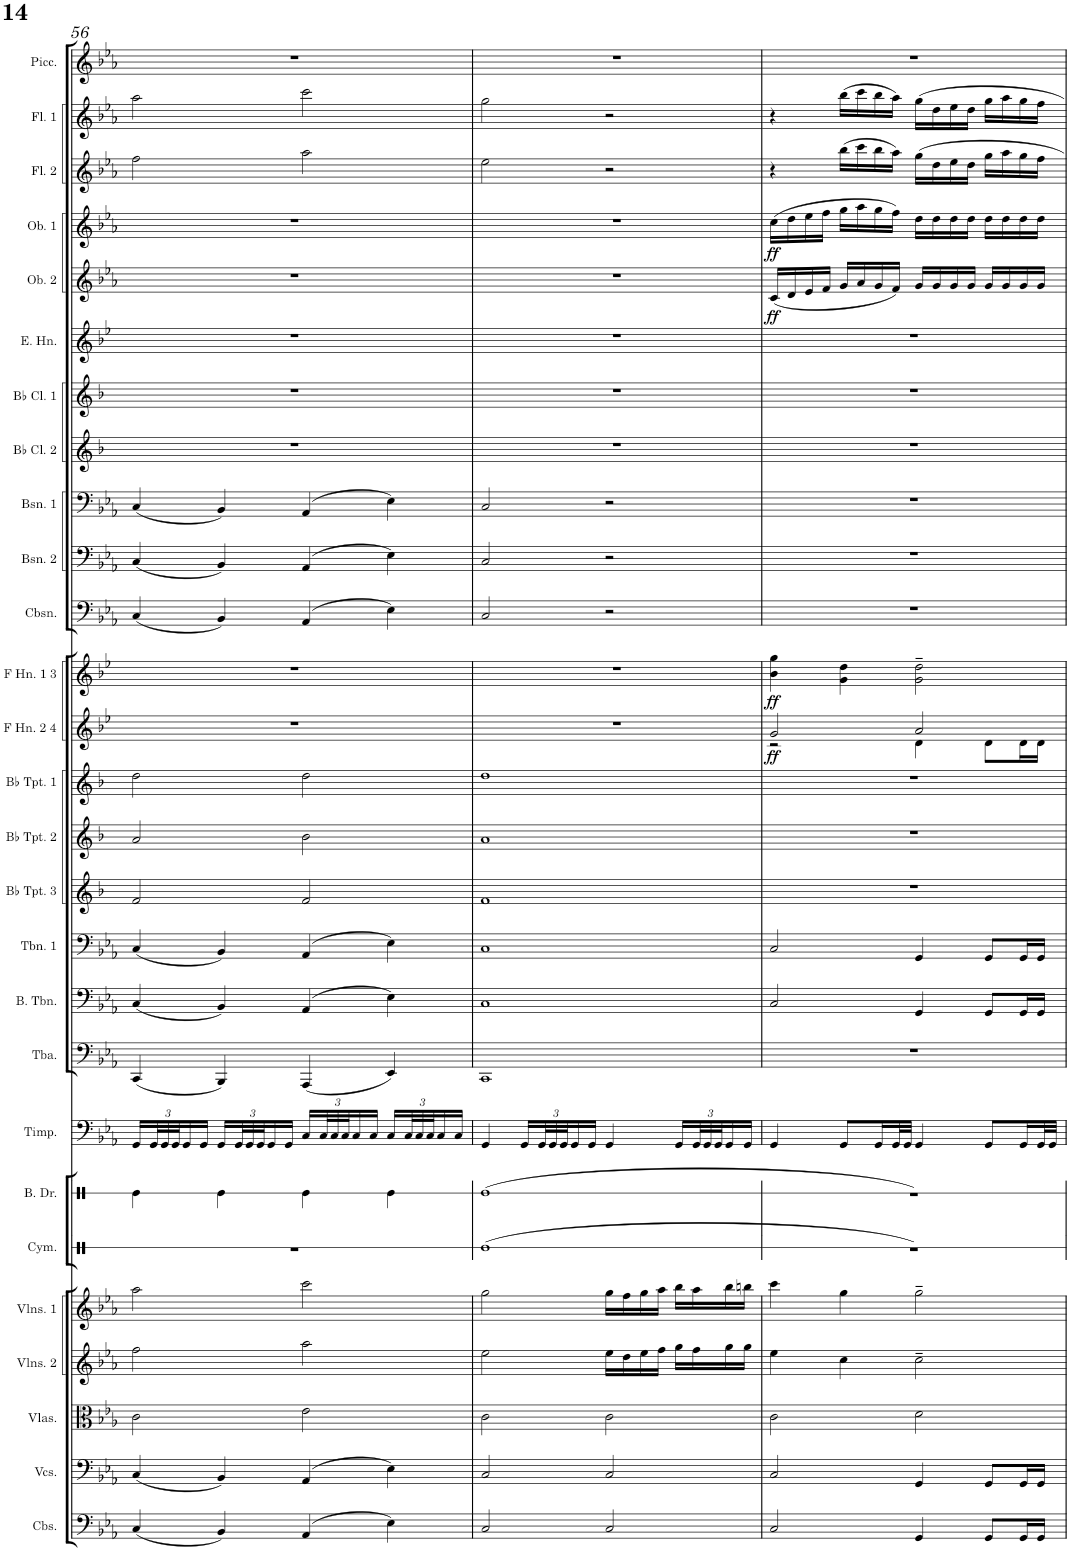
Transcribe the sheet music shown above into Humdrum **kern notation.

**kern	**kern	**kern	**kern	**kern	**kern	**kern	**kern	**kern	**kern	**kern	**kern	**kern	**kern	**dynam	**kern	**dynam	**kern	**kern	**kern	**kern	**kern	**kern	**kern	**dynam	**kern	**dynam	**kern	**kern	**kern
*part26	*part25	*part24	*part23	*part22	*part21	*part20	*part19	*part18	*part17	*part16	*part15	*part14	*part13	*part13	*part12	*part12	*part11	*part10	*part9	*part8	*part7	*part6	*part5	*part5	*part4	*part4	*part3	*part2	*part1
*staff26	*staff25	*staff24	*staff23	*staff22	*staff21	*staff20	*staff19	*staff18	*staff17	*staff16	*staff15	*staff14	*staff13	*staff13	*staff12	*staff12	*staff11	*staff10	*staff9	*staff8	*staff7	*staff6	*staff5	*staff5	*staff4	*staff4	*staff3	*staff2	*staff1
*I"Contrabasses	*I"Violoncellos	*I"Violas	*I"Violins 2	*I"Violins 1	*I"Bass Drum	*I"Timpani	*I"Tuba	*I"Bass Trombone	*I"Trombone 1	*I"Bb Trumpet 3	*I"Bb Trumpet 2	*I"Bb Trumpet 1	*I"F Horn 2 &amp; 4	*	*I"F Horn 1 &amp; 3	*	*I"Contrabassoon	*I"Bassoon 2	*I"Bassoon 1	*I"Bb Clarinet 2	*I"Bb Clarinet 1	*I"English Horn	*I"Oboe 2	*	*I"Oboe 1	*	*I"Flute 2	*I"Flute 1	*I"Piccolo
*I'Cbs.	*I'Vcs.	*I'Vlas.	*I'Vlns. 2	*I'Vlns. 1	*I'B. Dr.	*I'Timp.	*I'Tba.	*I'B. Tbn.	*I'Tbn. 1	*I'Bb Tpt. 3	*I'Bb Tpt. 2	*I'Bb Tpt. 1	*I'F Hn. 2 4	*	*I'F Hn. 1 3	*	*I'Cbsn.	*I'Bsn. 2	*I'Bsn. 1	*I'Bb Cl. 2	*I'Bb Cl. 1	*I'E. Hn.	*I'Ob. 2	*	*I'Ob. 1	*	*I'Fl. 2	*I'Fl. 1	*I'Picc.
!!LO:PB:g=z
*clefF4	*clefF4	*clefC3	*clefG2	*clefG2	*clefX	*clefF4	*clefF4	*clefF4	*clefF4	*clefG2	*clefG2	*clefG2	*clefG2	*	*clefG2	*	*clefF4	*clefF4	*clefF4	*clefG2	*clefG2	*clefG2	*clefG2	*	*clefG2	*	*clefG2	*clefG2	*clefG2
*Trd7c12	*	*	*	*	*	*	*	*	*	*Trd1c2	*Trd1c2	*Trd1c2	*Trd4c7	*	*Trd4c7	*	*Trd7c12	*	*	*Trd1c2	*Trd1c2	*Trd4c7	*	*	*	*	*	*	*Trd-7c-12
*k[b-e-a-]	*k[b-e-a-]	*k[b-e-a-]	*k[b-e-a-]	*k[b-e-a-]	*k[f#]	*k[b-e-a-]	*k[b-e-a-]	*k[b-e-a-]	*k[b-e-a-]	*k[b-]	*k[b-]	*k[b-]	*k[b-e-]	*	*k[b-e-]	*	*k[b-e-a-]	*k[b-e-a-]	*k[b-e-a-]	*k[b-]	*k[b-]	*k[b-e-]	*k[b-e-a-]	*	*k[b-e-a-]	*	*k[b-e-a-]	*k[b-e-a-]	*k[b-e-a-]
*M4/4	*M4/4	*M4/4	*M4/4	*M4/4	*M4/4	*M4/4	*M4/4	*M4/4	*M4/4	*M4/4	*M4/4	*M4/4	*M4/4	*	*M4/4	*	*M4/4	*M4/4	*M4/4	*M4/4	*M4/4	*M4/4	*M4/4	*	*M4/4	*	*M4/4	*M4/4	*M4/4
=56	=56	=56	=56	=56	=56	=56	=56	=56	=56	=56	=56	=56	=56	=56	=56	=56	=56	=56	=56	=56	=56	=56	=56	=56	=56	=56	=56	=56	=56
(4C/	(4C/	2c\	2ff\	2aa-\	4Re\	16GG/LL	(4CC/	(4C/	(4C/	2f/	2a/	2dd\	1r	.	1r	.	(4C/	(4C/	(4C/	1r	1r	1r	1r	.	1r	.	2ff\	2aa-\	1r
*	*	*	*	*	*	*Xbrackettup	*	*	*	*	*	*	*	*	*	*	*	*	*	*	*	*	*	*	*	*	*	*	*
.	.	.	.	.	.	48GG/L	.	.	.	.	.	.	.	.	.	.	.	.	.	.	.	.	.	.	.	.	.	.	.
.	.	.	.	.	.	48GG/	.	.	.	.	.	.	.	.	.	.	.	.	.	.	.	.	.	.	.	.	.	.	.
.	.	.	.	.	.	48GG/J	.	.	.	.	.	.	.	.	.	.	.	.	.	.	.	.	.	.	.	.	.	.	.
.	.	.	.	.	.	16GG/	.	.	.	.	.	.	.	.	.	.	.	.	.	.	.	.	.	.	.	.	.	.	.
.	.	.	.	.	.	16GG/JJ	.	.	.	.	.	.	.	.	.	.	.	.	.	.	.	.	.	.	.	.	.	.	.
4BB-/)	4BB-/)	.	.	.	4Re\	16GG/LL	4BBB-/)	4BB-/)	4BB-/)	.	.	.	.	.	.	.	4BB-/)	4BB-/)	4BB-/)	.	.	.	.	.	.	.	.	.	.
.	.	.	.	.	.	48GG/L	.	.	.	.	.	.	.	.	.	.	.	.	.	.	.	.	.	.	.	.	.	.	.
.	.	.	.	.	.	48GG/	.	.	.	.	.	.	.	.	.	.	.	.	.	.	.	.	.	.	.	.	.	.	.
.	.	.	.	.	.	48GG/J	.	.	.	.	.	.	.	.	.	.	.	.	.	.	.	.	.	.	.	.	.	.	.
.	.	.	.	.	.	16GG/	.	.	.	.	.	.	.	.	.	.	.	.	.	.	.	.	.	.	.	.	.	.	.
.	.	.	.	.	.	16GG/JJ	.	.	.	.	.	.	.	.	.	.	.	.	.	.	.	.	.	.	.	.	.	.	.
(4AA-/	(4AA-/	2e-\	2aa-\	2ccc\	4Re\	16C/LL	(4AAA-/	(4AA-/	(4AA-/	2f/	2b-\	2dd\	.	.	.	.	(4AA-/	(4AA-/	(4AA-/	.	.	.	.	.	.	.	2aa-\	2ccc\	.
.	.	.	.	.	.	48C/L	.	.	.	.	.	.	.	.	.	.	.	.	.	.	.	.	.	.	.	.	.	.	.
.	.	.	.	.	.	48C/	.	.	.	.	.	.	.	.	.	.	.	.	.	.	.	.	.	.	.	.	.	.	.
.	.	.	.	.	.	48C/J	.	.	.	.	.	.	.	.	.	.	.	.	.	.	.	.	.	.	.	.	.	.	.
.	.	.	.	.	.	16C/	.	.	.	.	.	.	.	.	.	.	.	.	.	.	.	.	.	.	.	.	.	.	.
.	.	.	.	.	.	16C/JJ	.	.	.	.	.	.	.	.	.	.	.	.	.	.	.	.	.	.	.	.	.	.	.
4E-\)	4E-\)	.	.	.	4Re\	16C/LL	4EE-/)	4E-\)	4E-\)	.	.	.	.	.	.	.	4E-\)	4E-\)	4E-\)	.	.	.	.	.	.	.	.	.	.
.	.	.	.	.	.	48C/L	.	.	.	.	.	.	.	.	.	.	.	.	.	.	.	.	.	.	.	.	.	.	.
.	.	.	.	.	.	48C/	.	.	.	.	.	.	.	.	.	.	.	.	.	.	.	.	.	.	.	.	.	.	.
.	.	.	.	.	.	48C/J	.	.	.	.	.	.	.	.	.	.	.	.	.	.	.	.	.	.	.	.	.	.	.
.	.	.	.	.	.	16C/	.	.	.	.	.	.	.	.	.	.	.	.	.	.	.	.	.	.	.	.	.	.	.
.	.	.	.	.	.	16C/JJ	.	.	.	.	.	.	.	.	.	.	.	.	.	.	.	.	.	.	.	.	.	.	.
=57	=57	=57	=57	=57	=57	=57	=57	=57	=57	=57	=57	=57	=57	=57	=57	=57	=57	=57	=57	=57	=57	=57	=57	=57	=57	=57	=57	=57	=57
2C/	2C/	2c\	2ee-\	2gg\	(1Re	4GG/	1CC	1C	1C	1f	1a	1dd	1r	.	1r	.	2C/	2C/	2C/	1r	1r	1r	1r	.	1r	.	2ee-\	2gg\	1r
.	.	.	.	.	.	16GG/LL	.	.	.	.	.	.	.	.	.	.	.	.	.	.	.	.	.	.	.	.	.	.	.
.	.	.	.	.	.	48GG/L	.	.	.	.	.	.	.	.	.	.	.	.	.	.	.	.	.	.	.	.	.	.	.
.	.	.	.	.	.	48GG/	.	.	.	.	.	.	.	.	.	.	.	.	.	.	.	.	.	.	.	.	.	.	.
.	.	.	.	.	.	48GG/J	.	.	.	.	.	.	.	.	.	.	.	.	.	.	.	.	.	.	.	.	.	.	.
.	.	.	.	.	.	16GG/	.	.	.	.	.	.	.	.	.	.	.	.	.	.	.	.	.	.	.	.	.	.	.
.	.	.	.	.	.	16GG/JJ	.	.	.	.	.	.	.	.	.	.	.	.	.	.	.	.	.	.	.	.	.	.	.
2C/	2C/	2c\	16ee-\LL	16gg\LL	.	4GG/	.	.	.	.	.	.	.	.	.	.	2r	2r	2r	.	.	.	.	.	.	.	2r	2r	.
.	.	.	16dd\	16ff\	.	.	.	.	.	.	.	.	.	.	.	.	.	.	.	.	.	.	.	.	.	.	.	.	.
.	.	.	16ee-\	16gg\	.	.	.	.	.	.	.	.	.	.	.	.	.	.	.	.	.	.	.	.	.	.	.	.	.
.	.	.	16ff\JJ	16aa-\JJ	.	.	.	.	.	.	.	.	.	.	.	.	.	.	.	.	.	.	.	.	.	.	.	.	.
.	.	.	16gg\LL	16bb-\LL	.	16GG/LL	.	.	.	.	.	.	.	.	.	.	.	.	.	.	.	.	.	.	.	.	.	.	.
.	.	.	16ff\	16aa-\	.	48GG/L	.	.	.	.	.	.	.	.	.	.	.	.	.	.	.	.	.	.	.	.	.	.	.
.	.	.	.	.	.	48GG/	.	.	.	.	.	.	.	.	.	.	.	.	.	.	.	.	.	.	.	.	.	.	.
.	.	.	.	.	.	48GG/J	.	.	.	.	.	.	.	.	.	.	.	.	.	.	.	.	.	.	.	.	.	.	.
.	.	.	16gg\	16bb-\	.	16GG/	.	.	.	.	.	.	.	.	.	.	.	.	.	.	.	.	.	.	.	.	.	.	.
.	.	.	16gg\JJ	16bbn\JJ	.	16GG/JJ	.	.	.	.	.	.	.	.	.	.	.	.	.	.	.	.	.	.	.	.	.	.	.
=58	=58	=58	=58	=58	=58	=58	=58	=58	=58	=58	=58	=58	=58	=58	=58	=58	=58	=58	=58	=58	=58	=58	=58	=58	=58	=58	=58	=58	=58
*	*	*	*	*	*	*	*	*	*	*	*	*	*^	*	*	*	*	*	*	*	*	*	*	*	*	*	*	*	*
!	!	!	!	!	!	!	!	!	!	!	!	!	!	!	!LO:DY:b	!	!LO:DY:b	!	!	!	!	!	!	!	!LO:DY:b	!	!LO:DY:b	!	!	!
2C/	2C/	2c\	4ee-\	4ccc\	1r)	4GG/	1r	2C/	2C/	1r	1r	1r	2g/	2r	ff	4b-\ 4gg\	ff	1r	1r	1r	1r	1r	1r	(16c/LL	ff	(16cc\LL	ff	4r	4r	1r
.	.	.	.	.	.	.	.	.	.	.	.	.	.	.	.	.	.	.	.	.	.	.	.	16d/	.	16dd\	.	.	.	.
.	.	.	.	.	.	.	.	.	.	.	.	.	.	.	.	.	.	.	.	.	.	.	.	16e-/	.	16ee-\	.	.	.	.
.	.	.	.	.	.	.	.	.	.	.	.	.	.	.	.	.	.	.	.	.	.	.	.	16f/JJ	.	16ff\JJ	.	.	.	.
.	.	.	4cc\	4gg\	.	8GG/L	.	.	.	.	.	.	.	.	.	4g\ 4dd\	.	.	.	.	.	.	.	16g/LL	.	16gg\LL	.	(16bb-\LL	(16bb-\LL	.
.	.	.	.	.	.	.	.	.	.	.	.	.	.	.	.	.	.	.	.	.	.	.	.	16a-/	.	16aa-\	.	16ccc\	16ccc\	.
.	.	.	.	.	.	16GG/L	.	.	.	.	.	.	.	.	.	.	.	.	.	.	.	.	.	16g/	.	16gg\	.	16bb-\	16bb-\	.
.	.	.	.	.	.	32GG/L	.	.	.	.	.	.	.	.	.	.	.	.	.	.	.	.	.	16f/JJ)	.	16ff\JJ)	.	16aa-\JJ)	16aa-\JJ)	.
.	.	.	.	.	.	32GG/JJJ	.	.	.	.	.	.	.	.	.	.	.	.	.	.	.	.	.	.	.	.	.	.	.	.
4GG/	4GG/	2d\	2cc~\	2gg~\	.	4GG/	.	4GG/	4GG/	.	.	.	2a/	4d\	.	2g\~ 2dd\~	.	.	.	.	.	.	.	16g/LL	.	16dd\LL	.	16gg\LL	16gg\LL	.
.	.	.	.	.	.	.	.	.	.	.	.	.	.	.	.	.	.	.	.	.	.	.	.	16g/	.	16dd\	.	16dd\	16dd\	.
.	.	.	.	.	.	.	.	.	.	.	.	.	.	.	.	.	.	.	.	.	.	.	.	16g/	.	16dd\	.	16ee-\	16ee-\	.
.	.	.	.	.	.	.	.	.	.	.	.	.	.	.	.	.	.	.	.	.	.	.	.	16g/JJ	.	16dd\JJ	.	16dd\JJ	16dd\JJ	.
8GG/L	8GG/L	.	.	.	.	8GG/L	.	8GG/L	8GG/L	.	.	.	.	8d\L	.	.	.	.	.	.	.	.	.	16g/LL	.	16dd\LL	.	16gg\LL	16gg\LL	.
.	.	.	.	.	.	.	.	.	.	.	.	.	.	.	.	.	.	.	.	.	.	.	.	16g/	.	16dd\	.	16aa-\	16aa-\	.
16GG/L	16GG/L	.	.	.	.	16GG/L	.	16GG/L	16GG/L	.	.	.	.	16d\L	.	.	.	.	.	.	.	.	.	16g/	.	16dd\	.	16gg\	16gg\	.
16GG/JJ	16GG/JJ	.	.	.	.	32GG/L	.	16GG/JJ	16GG/JJ	.	.	.	.	16d\JJ	.	.	.	.	.	.	.	.	.	16g/JJ	.	16dd\JJ	.	16ff\JJ	16ff\JJ	.
.	.	.	.	.	.	32GG/JJJ	.	.	.	.	.	.	.	.	.	.	.	.	.	.	.	.	.	.	.	.	.	.	.	.
*	*	*	*	*	*	*	*	*	*	*	*	*	*v	*v	*	*	*	*	*	*	*	*	*	*	*	*	*	*	*	*
=	=	=	=	=	=	=	=	=	=	=	=	=	=	=	=	=	=	=	=	=	=	=	=	=	=	=	=	=	=
*-	*-	*-	*-	*-	*-	*-	*-	*-	*-	*-	*-	*-	*-	*-	*-	*-	*-	*-	*-	*-	*-	*-	*-	*-	*-	*-	*-	*-	*-
